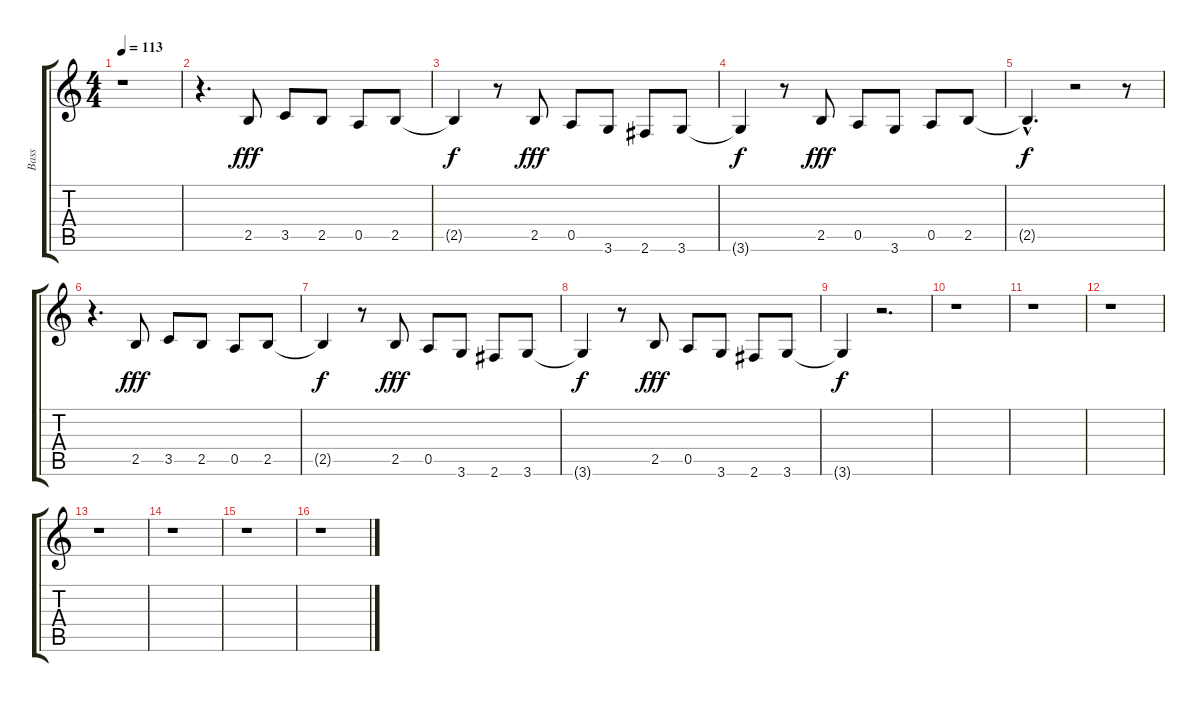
\track (" Bass" " Bass") {instrument overdrivenguitar}
\staff {score tabs}
\tuning (E4 B3 G3 D3 A2 E2) {hide}
\ts (4 4)
\tempo 113
\clef g2
\ks c
r.1{dy fff} |
r.4{d} 2.5.8 3.5.8 2.5.8 0.5.8 2.5.8 |
2.5{t}.4{dy f} r.8 2.5.8{dy fff} 0.5.8 3.6.8 2.6.8 3.6.8 |
3.6{t}.4{dy f} r.8 2.5.8{dy fff} 0.5.8 3.6.8 0.5.8 2.5.8 |
2.5{hac t}.4{d dy f} r.2 r.8 |
r.4{d} 2.5.8{dy fff} 3.5.8 2.5.8 0.5.8 2.5.8 |
2.5{t}.4{dy f} r.8 2.5.8{dy fff} 0.5.8 3.6.8 2.6.8 3.6.8 |
3.6{t}.4{dy f} r.8 2.5.8{dy fff} 0.5.8 3.6.8 2.6.8 3.6.8 |
3.6{t}.4{dy f} r.2{d} |
r.1 |
r.1 |
r.1 |
r.1 |
r.1 |
r.1 |
r.1
